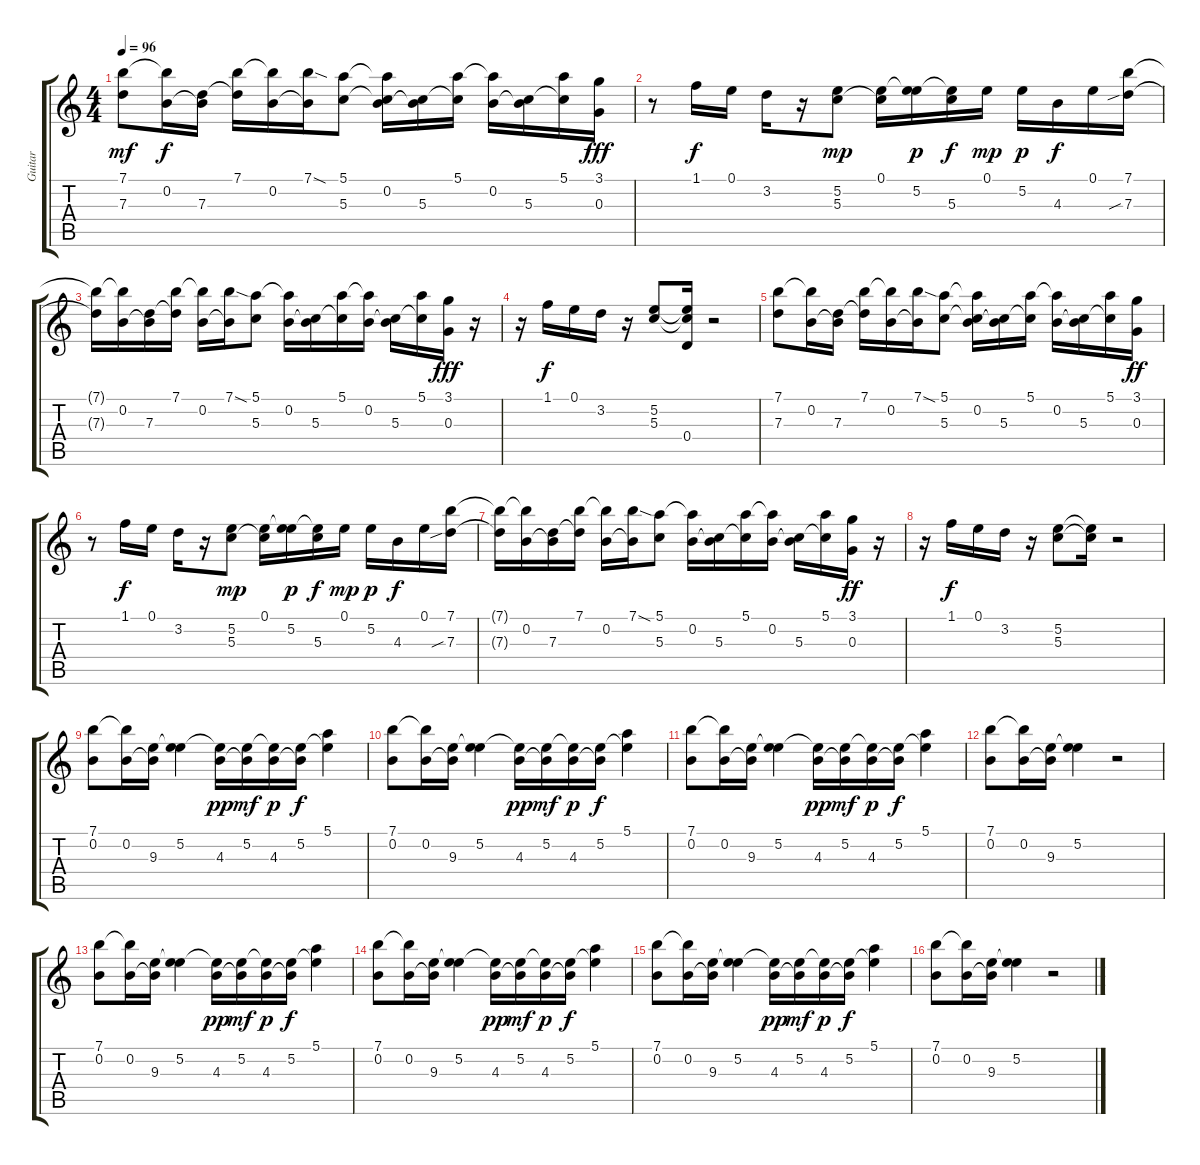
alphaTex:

\track ("Guitar" "Guitar") {instrument acousticguitarnylon}
\staff {score tabs}
\tuning (E4 B3 G3 D3 A2 E2) {hide}
\ts (4 4)
\tempo 96
\clef g2
\ks c
(7.1 7.3).8{dy mf instrument acousticguitarnylon} (7.1{t} 0.2).16{dy f} (0.2{t} 7.3).16 (7.1 7.3{t}).16 (7.1{t} 0.2).16 (7.1{sod} 0.2{t}).16 (5.1 5.3).8 (5.1{t} 0.2 5.3{t}).16 (0.2{t} 5.3).16 (5.1 5.3{t}).16 (5.1{t} 0.2).16 (0.2{t} 5.3).16 (5.1 5.3{t}).16 (3.1 0.3).16{dy fff} |
r.8 1.1.16{dy f} 0.1.16 3.2.16 r.16 (5.2 5.3).8{dy mp} (0.1 5.3{t}).16 (0.1{t} 5.2).16{dy p} (5.2{t} 5.3).16{dy f} 0.1.16{dy mp} 5.2.16{dy p} 4.3.16{dy f} 0.1.16 (7.1 7.3{sib}).16 |
(7.1{t} 7.3{t}).16 (7.1{t} 0.2).16 (0.2{t} 7.3).16 (7.1 7.3{t}).16 (7.1{t} 0.2).16 (7.1{sod} 0.2{t}).16 (5.1 5.3).8 (5.1{t} 0.2).16 (0.2{t} 5.3).16 (5.1 5.3{t}).16 (5.1{t} 0.2).16 (0.2{t} 5.3).16 (5.1 5.3{t}).16 (3.1 0.3).16{dy fff} r.16 |
r.16 1.1.16{dy f} 0.1.16 3.2.16 r.16 (5.2 5.3).8 (5.2{t} 5.3{t} 0.4).16 r.2 |
(7.1 7.3).8 (7.1{t} 0.2).16 (0.2{t} 7.3).16 (7.1 7.3{t}).16 (7.1{t} 0.2).16 (7.1{sod} 0.2{t}).16 (5.1 5.3).8 (5.1{t} 0.2 5.3{t}).16 (0.2{t} 5.3).16 (5.1 5.3{t}).16 (5.1{t} 0.2).16 (0.2{t} 5.3).16 (5.1 5.3{t}).16 (3.1 0.3).16{dy ff} |
r.8 1.1.16{dy f} 0.1.16 3.2.16 r.16 (5.2 5.3).8{dy mp} (0.1 5.3{t}).16 (0.1{t} 5.2).16{dy p} (5.2{t} 5.3).16{dy f} 0.1.16{dy mp} 5.2.16{dy p} 4.3.16{dy f} 0.1.16 (7.1 7.3{sib}).16 |
(7.1{t} 7.3{t}).16 (7.1{t} 0.2).16 (0.2{t} 7.3).16 (7.1 7.3{t}).16 (7.1{t} 0.2).16 (7.1{sod} 0.2{t}).16 (5.1 5.3).8 (5.1{t} 0.2).16 (0.2{t} 5.3).16 (5.1 5.3{t}).16 (5.1{t} 0.2).16 (0.2{t} 5.3).16 (5.1 5.3{t}).16 (3.1 0.3).16{dy ff} r.16 |
r.16 1.1.16{dy f} 0.1.16 3.2.16 r.16 (5.2 5.3).8 (5.2{t} 5.3{t}).16 r.2 |
(7.1 0.2).8 (7.1{t} 0.2).16 (0.2{t} 9.3).16 (5.2 9.3{t}).4 (5.2{t} 4.3).16{dy pp} (5.2 4.3{t}).16{dy mf} (5.2{t} 4.3).16{dy p} (5.2 4.3{t}).16{dy f} (5.1 5.2{t}).4 |
(7.1 0.2).8 (7.1{t} 0.2).16 (0.2{t} 9.3).16 (5.2 9.3{t}).4 (5.2{t} 4.3).16{dy pp} (5.2 4.3{t}).16{dy mf} (5.2{t} 4.3).16{dy p} (5.2 4.3{t}).16{dy f} (5.1 5.2{t}).4 |
(7.1 0.2).8 (7.1{t} 0.2).16 (0.2{t} 9.3).16 (5.2 9.3{t}).4 (5.2{t} 4.3).16{dy pp} (5.2 4.3{t}).16{dy mf} (5.2{t} 4.3).16{dy p} (5.2 4.3{t}).16{dy f} (5.1 5.2{t}).4 |
(7.1 0.2).8 (7.1{t} 0.2).16 (0.2{t} 9.3).16 (5.2 9.3{t}).4 r.2 |
(7.1 0.2).8 (7.1{t} 0.2).16 (0.2{t} 9.3).16 (5.2 9.3{t}).4 (5.2{t} 4.3).16{dy pp} (5.2 4.3{t}).16{dy mf} (5.2{t} 4.3).16{dy p} (5.2 4.3{t}).16{dy f} (5.1 5.2{t}).4 |
(7.1 0.2).8 (7.1{t} 0.2).16 (0.2{t} 9.3).16 (5.2 9.3{t}).4 (5.2{t} 4.3).16{dy pp} (5.2 4.3{t}).16{dy mf} (5.2{t} 4.3).16{dy p} (5.2 4.3{t}).16{dy f} (5.1 5.2{t}).4 |
(7.1 0.2).8 (7.1{t} 0.2).16 (0.2{t} 9.3).16 (5.2 9.3{t}).4 (5.2{t} 4.3).16{dy pp} (5.2 4.3{t}).16{dy mf} (5.2{t} 4.3).16{dy p} (5.2 4.3{t}).16{dy f} (5.1 5.2{t}).4 |
(7.1 0.2).8 (7.1{t} 0.2).16 (0.2{t} 9.3).16 (5.2 9.3{t}).4 r.2
